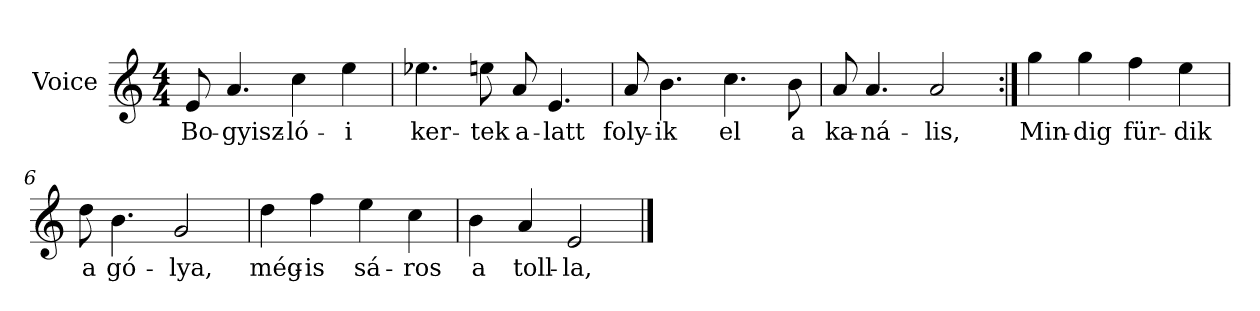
**kern	**text
*part1	*part1
*staff1	*staff1
*I"Voice	*
*clefG2	*
*k[]	*
*C:	*
*M4/4	*
=1	=1
8e/	Bo-
4.a/	-gyisz-
4cc\	-ló-
4ee\	-i
=2	=2
4.ee-X\	ker-
8een\	-tek
8a/	a-
4.e/	-latt
=3	=3
8a/	foly-
4.b\	-ik
4.cc\	el
8b\	a
=4	=4
8a/	ka-
4.a/	-ná-
2a/	-lis,
=5:|!	=5:|!
4gg\	Min-
4gg\	-dig
4ff\	für-
4ee\	-dik
=6	=6
8dd\	a
4.b\	gó-
2g/	-lya,
=7	=7
4dd\	még-
4ff\	-is
4ee\	sá-
4cc\	-ros
=8	=8
4b\	a
4a/	toll-
2e/	-la,-
==	==
*-	*-
